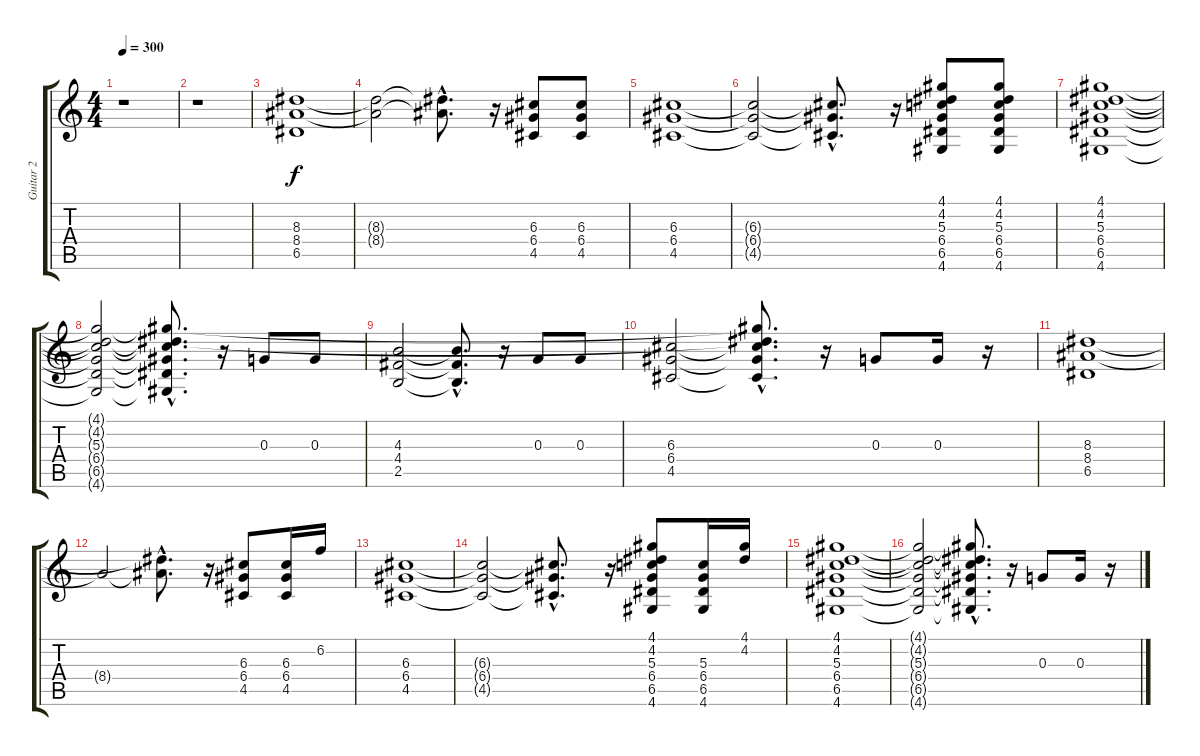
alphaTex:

\track ("Guitar 2" "Guitar 2") {instrument distortionguitar}
\staff {score tabs}
\tuning (E4 B3 G3 D3 A2 E2) {hide}
\ts (4 4)
\tempo 300
\clef g2
\ks c
r.1{dy f instrument distortionguitar} |
r.1 |
(8.3 8.4 6.5).1 |
(8.3{t} 8.4{t}).2 (8.3{hac t} 8.4{hac t}).8{d} r.16 (6.3 6.4 4.5).8 (6.3 6.4 4.5).8 |
(6.3 6.4 4.5).1 |
(6.3{t} 6.4{t} 4.5{t}).2 (6.3{hac t} 6.4{hac t} 4.5{hac t}).8{d} r.16 (4.1 4.2 5.3 6.4 6.5 4.6).8 (4.1 4.2 5.3 6.4 6.5 4.6).8 |
(4.1 4.2 5.3 6.4 6.5 4.6).1 |
(4.1{t} 4.2{t} 5.3{t} 6.4{t} 6.5{t} 4.6{t}).2 (4.1{hac t} 4.2{hac t} 5.3{hac t} 6.4{hac t} 6.5{hac t} 4.6{hac t}).8{d} r.16 0.3.8 0.3.8 |
(4.3 4.4 2.5).2 (4.3{hac t} 4.4{hac t} 2.5{hac t}).8{d} r.16 0.3.8 0.3.8 |
(6.3 6.4 4.5).2 (4.1{hac t} 4.2{hac t} 6.3{hac t} 6.4{hac t} 4.5{hac t}).8{d} r.16 0.3.8 0.3.16 r.16 |
(8.3 8.4 6.5).1 |
8.4{t}.2 (8.3{hac t} 8.4{hac t}).8{d} r.16 (6.3 6.4 4.5).8 (6.3 6.4 4.5).16 6.2.16 |
(6.3 6.4 4.5).1 |
(6.3{t} 6.4{t} 4.5{t}).2 (6.3{hac t} 6.4{hac t} 4.5{hac t}).8{d} r.16 (4.1 4.2 5.3 6.4 6.5 4.6).8 (5.3 6.4 6.5 4.6).16 (4.1 4.2).16 |
(4.1 4.2 5.3 6.4 6.5 4.6).1 |
(4.1{t} 4.2{t} 5.3{t} 6.4{t} 6.5{t} 4.6{t}).2 (4.1{hac t} 4.2{hac t} 5.3{hac t} 6.4{hac t} 6.5{hac t} 4.6{hac t}).8{d} r.16 0.3.8 0.3.16 r.16
